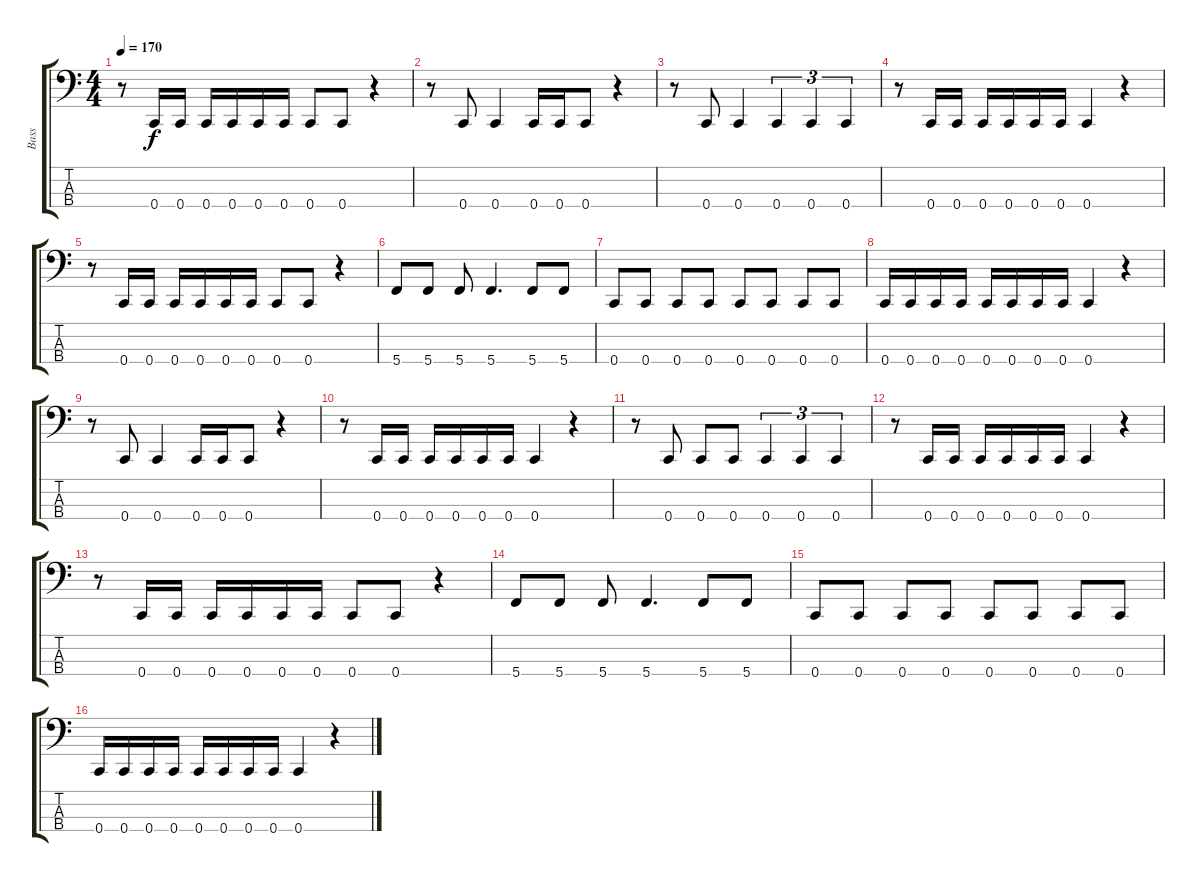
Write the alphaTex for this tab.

\track ("Bass" "Bass") {instrument electricbasspick}
\staff {score tabs}
\tuning (F2 C2 G1 C1) {hide}
\ts (4 4)
\tempo 170
\clef f4
\ks c
r.8{dy f} 0.4.16 0.4.16 0.4.16 0.4.16 0.4.16 0.4.16 0.4.8 0.4.8 r.4 |
r.8 0.4.8 0.4.4 0.4.16 0.4.16 0.4.8 r.4 |
r.8 0.4.8 0.4.4 0.4.4{tu (3 2)} 0.4.4{tu (3 2)} 0.4.4{tu (3 2)} |
r.8 0.4.16 0.4.16 0.4.16 0.4.16 0.4.16 0.4.16 0.4.4 r.4 |
r.8 0.4.16 0.4.16 0.4.16 0.4.16 0.4.16 0.4.16 0.4.8 0.4.8 r.4 |
5.4.8 5.4.8 5.4.8 5.4.4{d} 5.4.8 5.4.8 |
0.4.8 0.4.8 0.4.8 0.4.8 0.4.8 0.4.8 0.4.8 0.4.8 |
0.4.16 0.4.16 0.4.16 0.4.16 0.4.16 0.4.16 0.4.16 0.4.16 0.4.4 r.4 |
r.8 0.4.8 0.4.4 0.4.16 0.4.16 0.4.8 r.4 |
r.8 0.4.16 0.4.16 0.4.16 0.4.16 0.4.16 0.4.16 0.4.4 r.4 |
r.8 0.4.8 0.4.8 0.4.8 0.4.4{tu (3 2)} 0.4.4{tu (3 2)} 0.4.4{tu (3 2)} |
r.8 0.4.16 0.4.16 0.4.16 0.4.16 0.4.16 0.4.16 0.4.4 r.4 |
r.8 0.4.16 0.4.16 0.4.16 0.4.16 0.4.16 0.4.16 0.4.8 0.4.8 r.4 |
5.4.8 5.4.8 5.4.8 5.4.4{d} 5.4.8 5.4.8 |
0.4.8 0.4.8 0.4.8 0.4.8 0.4.8 0.4.8 0.4.8 0.4.8 |
0.4.16 0.4.16 0.4.16 0.4.16 0.4.16 0.4.16 0.4.16 0.4.16 0.4.4 r.4
